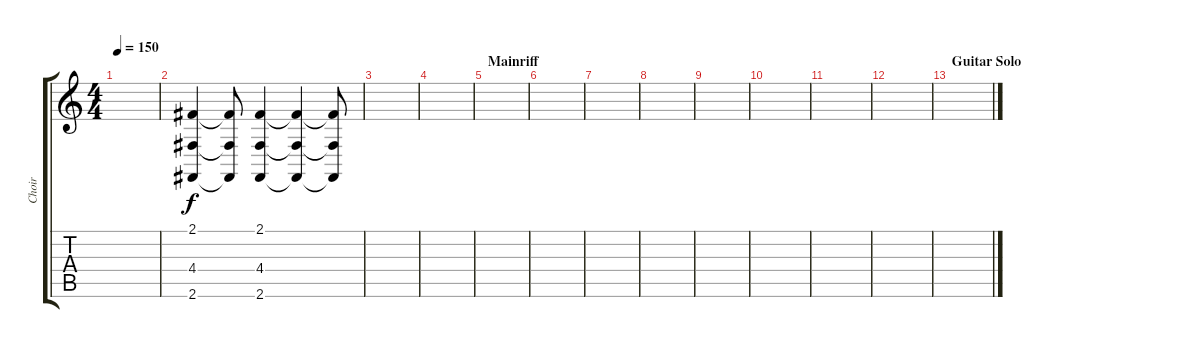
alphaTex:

\track ("Choir" "Choir") {instrument pad4choir}
\staff {score tabs}
\tuning (E4 B3 G3 D3 A2 E2) {hide}
\ts (4 4)
\tempo 150
\clef g2
\ks c
|
(2.1 4.4 2.6).4 (2.1{t} 4.4{t} 2.6{t}).8 (2.1 4.4 2.6).4 (2.1{t} 4.4{t} 2.6{t}).4 (2.1{t} 4.4{t} 2.6{t}).8 |
|
|
\section ("" "Mainriff")
|
|
|
|
|
|
|
|
\section ("" "Guitar Solo")
